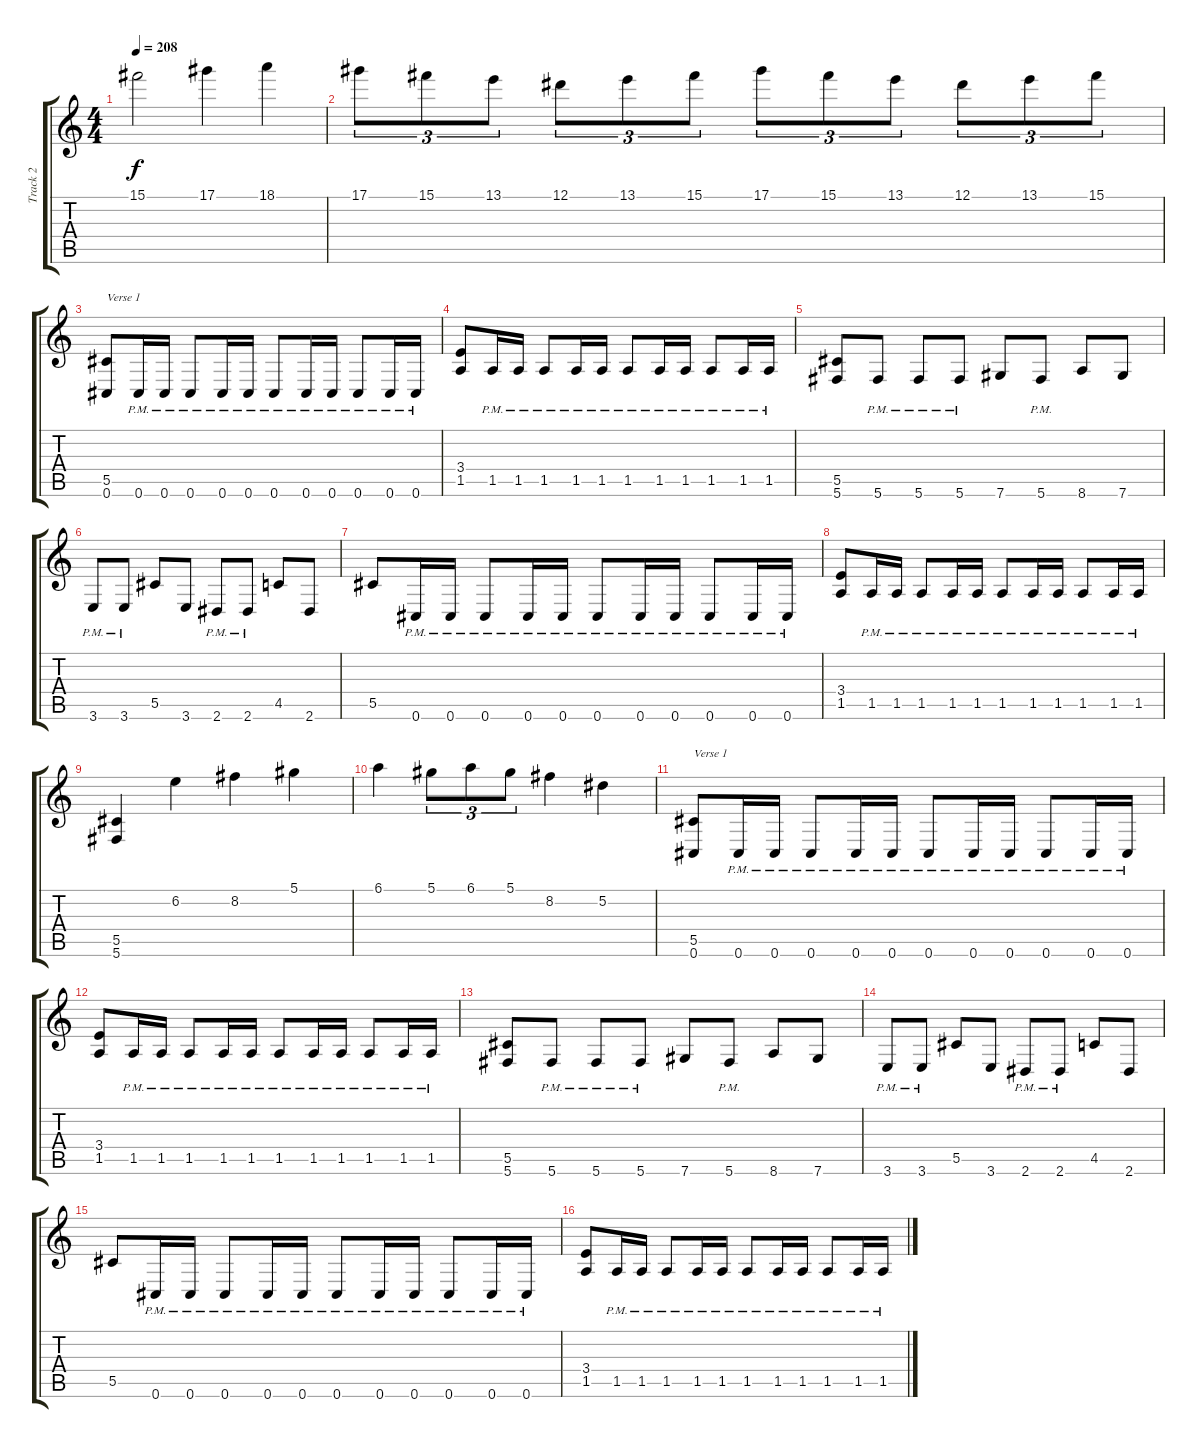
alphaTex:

\track ("Track 2" "Track 2") {instrument distortionguitar}
\staff {score tabs}
\tuning (Eb4 Bb3 Gb3 Db3 Ab2 Db2) {hide}
\ts (4 4)
\tempo 208
\clef g2
\ks c
15.1.2{dy f} 17.1.4 18.1.4 |
17.1.8{tu (3 2)} 15.1.8{tu (3 2)} 13.1.8{tu (3 2)} 12.1.8{tu (3 2)} 13.1.8{tu (3 2)} 15.1.8{tu (3 2)} 17.1.8{tu (3 2)} 15.1.8{tu (3 2)} 13.1.8{tu (3 2)} 12.1.8{tu (3 2)} 13.1.8{tu (3 2)} 15.1.8{tu (3 2)} |
(5.5 0.6).8{txt "Verse 1"} 0.6{pm}.16 0.6{pm}.16 0.6{pm}.8 0.6{pm}.16 0.6{pm}.16 0.6{pm}.8 0.6{pm}.16 0.6{pm}.16 0.6{pm}.8 0.6{pm}.16 0.6{pm}.16 |
(3.4 1.5).8 1.5{pm}.16 1.5{pm}.16 1.5{pm}.8 1.5{pm}.16 1.5{pm}.16 1.5{pm}.8 1.5{pm}.16 1.5{pm}.16 1.5{pm}.8 1.5{pm}.16 1.5{pm}.16 |
(5.5 5.6).8 5.6{pm}.8 5.6{pm}.8 5.6{pm}.8 7.6.8 5.6{pm}.8 8.6.8 7.6.8 |
3.6{pm}.8 3.6{pm}.8 5.5.8 3.6.8 2.6{pm}.8 2.6{pm}.8 4.5.8 2.6.8 |
5.5.8 0.6{pm}.16 0.6{pm}.16 0.6{pm}.8 0.6{pm}.16 0.6{pm}.16 0.6{pm}.8 0.6{pm}.16 0.6{pm}.16 0.6{pm}.8 0.6{pm}.16 0.6{pm}.16 |
(3.4 1.5).8 1.5{pm}.16 1.5{pm}.16 1.5{pm}.8 1.5{pm}.16 1.5{pm}.16 1.5{pm}.8 1.5{pm}.16 1.5{pm}.16 1.5{pm}.8 1.5{pm}.16 1.5{pm}.16 |
(5.5 5.6).4 6.2.4 8.2.4 5.1.4 |
6.1.4 5.1.8{tu (3 2)} 6.1.8{tu (3 2)} 5.1.8{tu (3 2)} 8.2.4 5.2.4 |
(5.5 0.6).8{txt "Verse 1"} 0.6{pm}.16 0.6{pm}.16 0.6{pm}.8 0.6{pm}.16 0.6{pm}.16 0.6{pm}.8 0.6{pm}.16 0.6{pm}.16 0.6{pm}.8 0.6{pm}.16 0.6{pm}.16 |
(3.4 1.5).8 1.5{pm}.16 1.5{pm}.16 1.5{pm}.8 1.5{pm}.16 1.5{pm}.16 1.5{pm}.8 1.5{pm}.16 1.5{pm}.16 1.5{pm}.8 1.5{pm}.16 1.5{pm}.16 |
(5.5 5.6).8 5.6{pm}.8 5.6{pm}.8 5.6{pm}.8 7.6.8 5.6{pm}.8 8.6.8 7.6.8 |
3.6{pm}.8 3.6{pm}.8 5.5.8 3.6.8 2.6{pm}.8 2.6{pm}.8 4.5.8 2.6.8 |
5.5.8 0.6{pm}.16 0.6{pm}.16 0.6{pm}.8 0.6{pm}.16 0.6{pm}.16 0.6{pm}.8 0.6{pm}.16 0.6{pm}.16 0.6{pm}.8 0.6{pm}.16 0.6{pm}.16 |
(3.4 1.5).8 1.5{pm}.16 1.5{pm}.16 1.5{pm}.8 1.5{pm}.16 1.5{pm}.16 1.5{pm}.8 1.5{pm}.16 1.5{pm}.16 1.5{pm}.8 1.5{pm}.16 1.5{pm}.16
